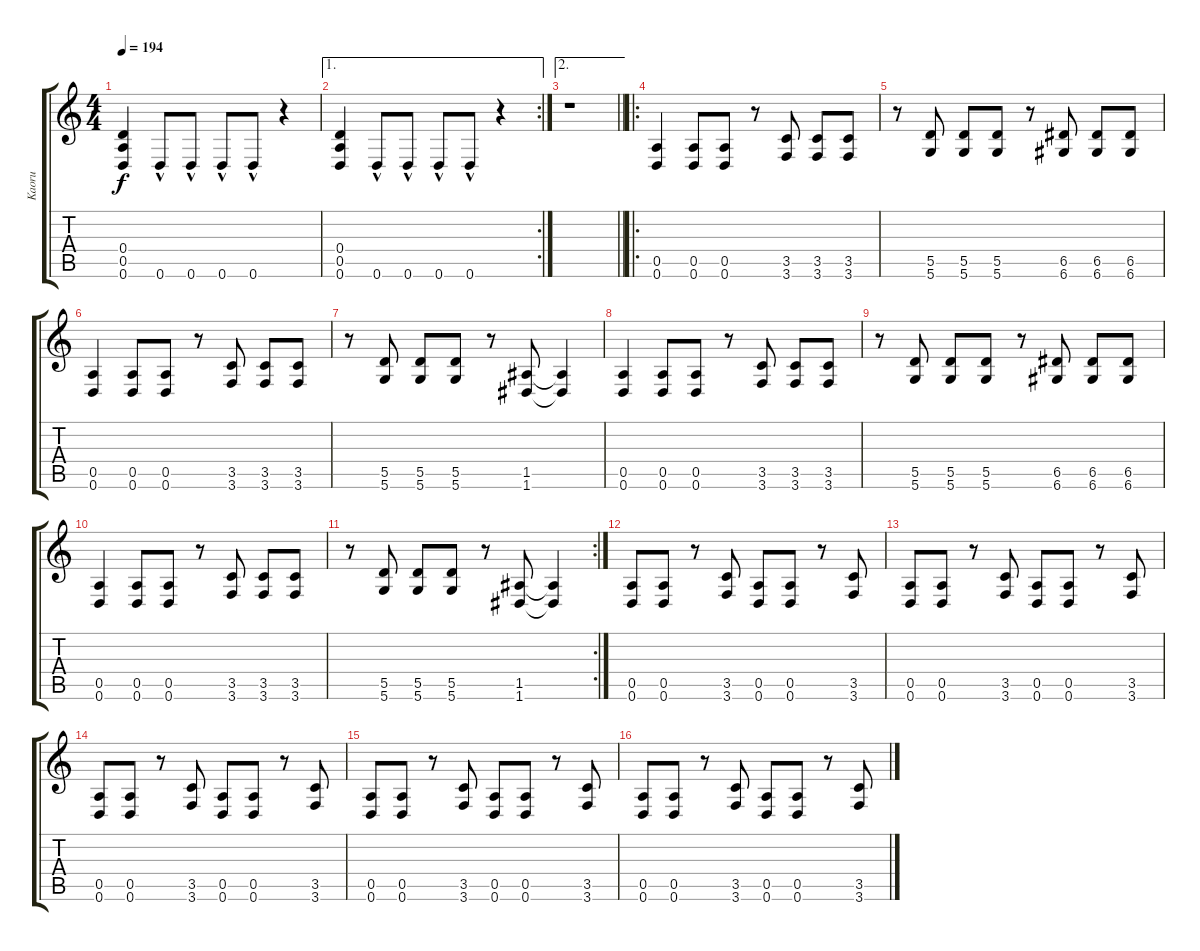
\track ("Kaoru" "Kaoru") {instrument distortionguitar}
\staff {score tabs}
\tuning (E4 B3 G3 D3 A2 D2) {hide}
\ts (4 4)
\tempo 194
\clef g2
\ks c
(0.4 0.5 0.6).4{dy f} 0.6{hac}.8 0.6{hac}.8 0.6{hac}.8 0.6{hac}.8 r.4 |
\ae 1
\rc 2
(0.4 0.5 0.6).4 0.6{hac}.8 0.6{hac}.8 0.6{hac}.8 0.6{hac}.8 r.4 |
\ae 2
\barLineRight lightlight
r.1 |
\ro
(0.5 0.6).4 (0.5 0.6).8 (0.5 0.6).8 r.8 (3.5 3.6).8 (3.5 3.6).8 (3.5 3.6).8 |
r.8 (5.5 5.6).8 (5.5 5.6).8 (5.5 5.6).8 r.8 (6.5 6.6).8 (6.5 6.6).8 (6.5 6.6).8 |
(0.5 0.6).4 (0.5 0.6).8 (0.5 0.6).8 r.8 (3.5 3.6).8 (3.5 3.6).8 (3.5 3.6).8 |
r.8 (5.5 5.6).8 (5.5 5.6).8 (5.5 5.6).8 r.8 (1.5 1.6).8 (1.5{t} 1.6{t}).4 |
(0.5 0.6).4 (0.5 0.6).8 (0.5 0.6).8 r.8 (3.5 3.6).8 (3.5 3.6).8 (3.5 3.6).8 |
r.8 (5.5 5.6).8 (5.5 5.6).8 (5.5 5.6).8 r.8 (6.5 6.6).8 (6.5 6.6).8 (6.5 6.6).8 |
(0.5 0.6).4 (0.5 0.6).8 (0.5 0.6).8 r.8 (3.5 3.6).8 (3.5 3.6).8 (3.5 3.6).8 |
\rc 2
r.8 (5.5 5.6).8 (5.5 5.6).8 (5.5 5.6).8 r.8 (1.5 1.6).8 (1.5{t} 1.6{t}).4 |
(0.5 0.6).8 (0.5 0.6).8 r.8 (3.5 3.6).8 (0.5 0.6).8 (0.5 0.6).8 r.8 (3.5 3.6).8 |
(0.5 0.6).8 (0.5 0.6).8 r.8 (3.5 3.6).8 (0.5 0.6).8 (0.5 0.6).8 r.8 (3.5 3.6).8 |
(0.5 0.6).8 (0.5 0.6).8 r.8 (3.5 3.6).8 (0.5 0.6).8 (0.5 0.6).8 r.8 (3.5 3.6).8 |
(0.5 0.6).8 (0.5 0.6).8 r.8 (3.5 3.6).8 (0.5 0.6).8 (0.5 0.6).8 r.8 (3.5 3.6).8 |
(0.5 0.6).8 (0.5 0.6).8 r.8 (3.5 3.6).8 (0.5 0.6).8 (0.5 0.6).8 r.8 (3.5 3.6).8
